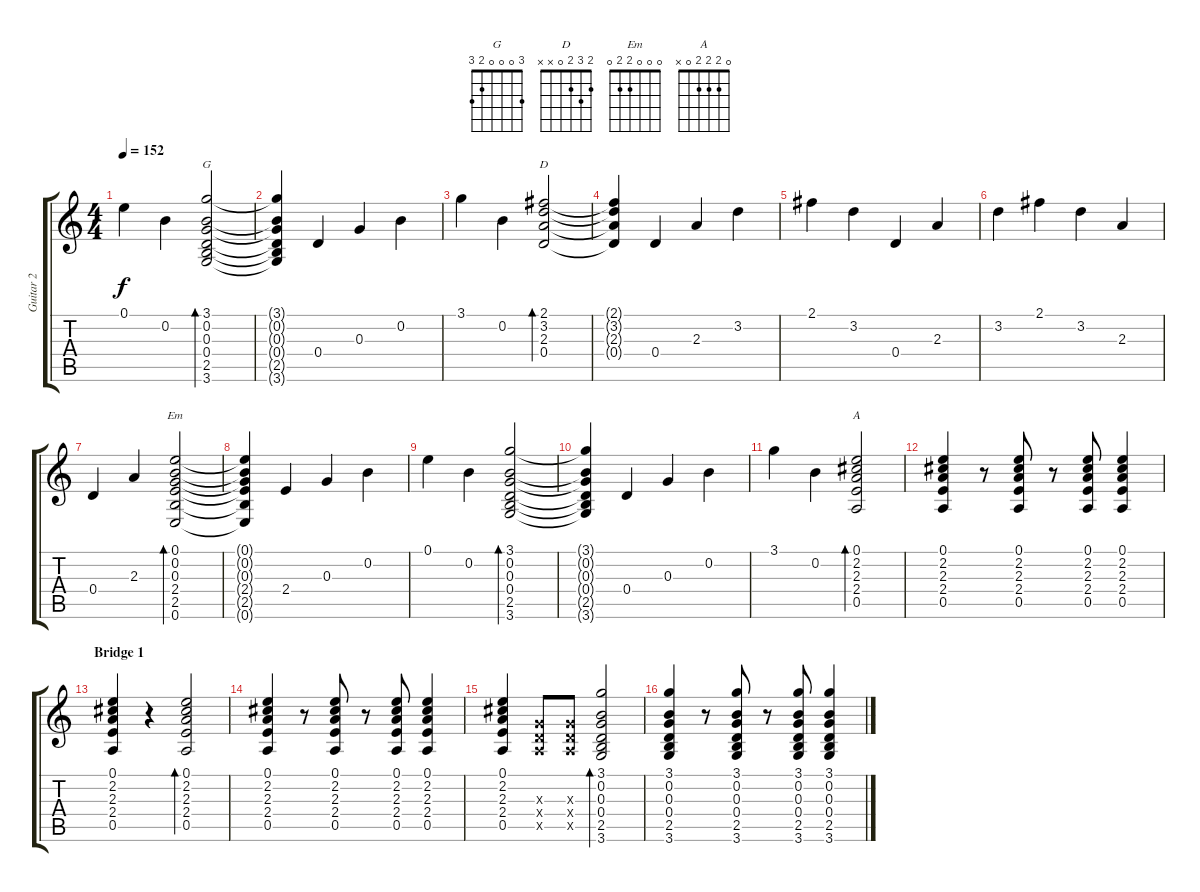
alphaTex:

\track ("Guitar 2" "Guitar 2") {instrument electricguitarclean}
\staff {score tabs}
\tuning (E4 B3 G3 D3 A2 E2) {hide}
\chord ("G" 3 0 0 0 2 3)
\chord ("D" 2 3 2 0 x x)
\chord ("Em" 0 0 0 2 2 0)
\chord ("A" 0 2 2 2 0 x)
\ts (4 4)
\tempo 152
\clef g2
\ks c
0.1.4{dy f} 0.2.4 (3.1 0.2 0.3 0.4 2.5 3.6).2{bd 240 ch "G"} |
(3.1{t} 0.2{t} 0.3{t} 0.4{t} 2.5{t} 3.6{t}).4 0.4.4 0.3.4 0.2.4 |
3.1.4 0.2.4 (2.1 3.2 2.3 0.4).2{bd 240 ch "D"} |
(2.1{t} 3.2{t} 2.3{t} 0.4{t}).4 0.4.4 2.3.4 3.2.4 |
2.1.4 3.2.4 0.4.4 2.3.4 |
3.2.4 2.1.4 3.2.4 2.3.4 |
0.4.4 2.3.4 (0.1 0.2 0.3 2.4 2.5 0.6).2{bd 240 ch "Em"} |
(0.1{t} 0.2{t} 0.3{t} 2.4{t} 2.5{t} 0.6{t}).4 2.4.4 0.3.4 0.2.4 |
0.1.4 0.2.4 (3.1 0.2 0.3 0.4 2.5 3.6).2{bd 240} |
(3.1{t} 0.2{t} 0.3{t} 0.4{t} 2.5{t} 3.6{t}).4 0.4.4 0.3.4 0.2.4 |
3.1.4 0.2.4 (0.1 2.2 2.3 2.4 0.5).2{bd 240 ch "A"} |
(0.1 2.2 2.3 2.4 0.5).4 r.8 (0.1 2.2 2.3 2.4 0.5).8 r.8 (0.1 2.2 2.3 2.4 0.5).8 (0.1 2.2 2.3 2.4 0.5).4 |
\section ("" "Bridge 1")
(0.1 2.2 2.3 2.4 0.5).4 r.4 (0.1 2.2 2.3 2.4 0.5).2{bd 240} |
(0.1 2.2 2.3 2.4 0.5).4 r.8 (0.1 2.2 2.3 2.4 0.5).8 r.8 (0.1 2.2 2.3 2.4 0.5).8 (0.1 2.2 2.3 2.4 0.5).4 |
(0.1 2.2 2.3 2.4 0.5).4 (0.3{x} 0.4{x} 0.5{x}).8 (0.3{x} 0.4{x} 0.5{x}).8 (3.1 0.2 0.3 0.4 2.5 3.6).2{bd 240} |
(3.1 0.2 0.3 0.4 2.5 3.6).4 r.8 (3.1 0.2 0.3 0.4 2.5 3.6).8 r.8 (3.1 0.2 0.3 0.4 2.5 3.6).8 (3.1 0.2 0.3 0.4 2.5 3.6).4
